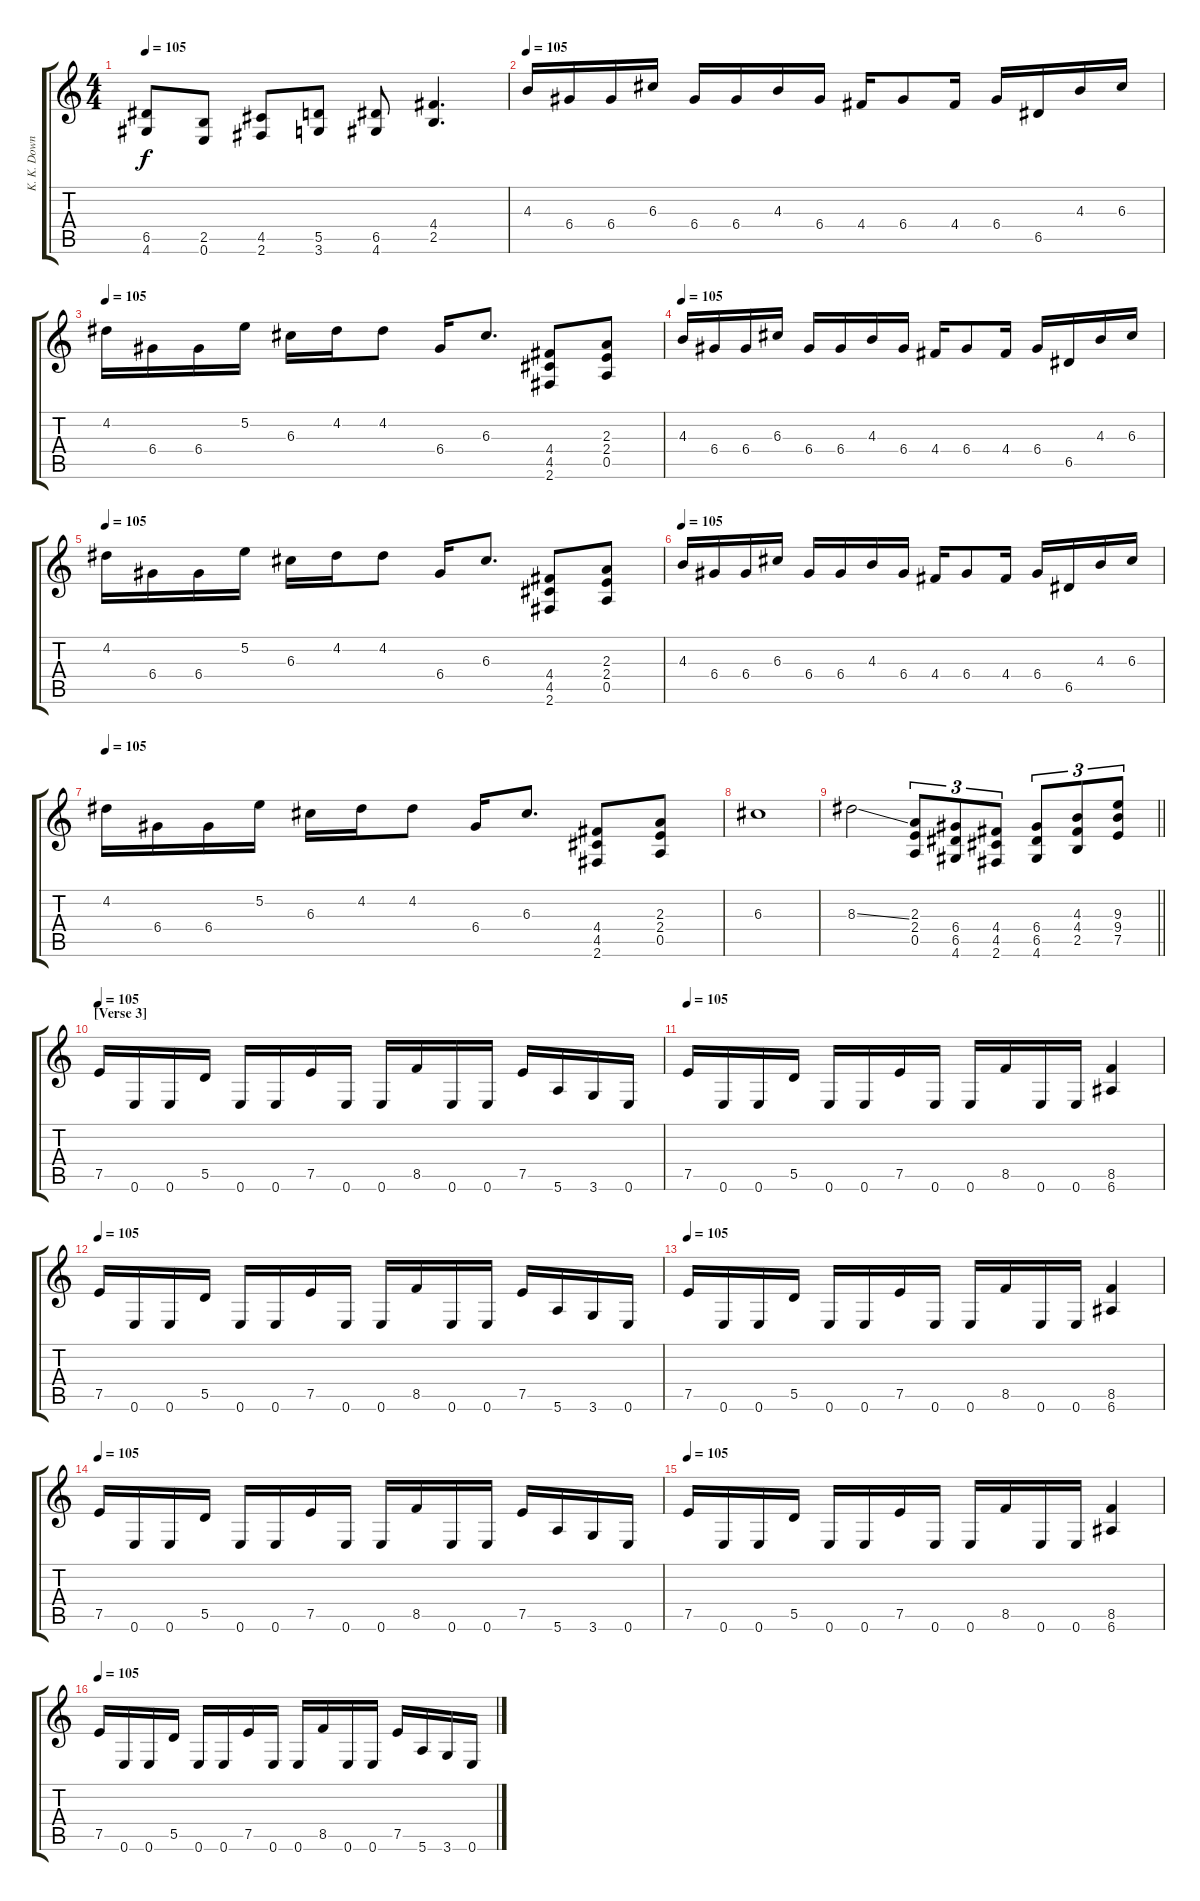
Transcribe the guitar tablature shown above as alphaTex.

\track ("K. K. Downing" "K. K. Down") {instrument distortionguitar}
\staff {score tabs}
\tuning (E4 B3 G3 D3 A2 E2) {hide}
\ts (4 4)
\tempo 105
\clef g2
\ks c
(6.5 4.6).8{dy f} (2.5 0.6).8 (4.5 2.6).8 (5.5 3.6).8 (6.5 4.6).8 (4.4 2.5).4{d} |
\tempo 105
4.3.16 6.4.16 6.4.16 6.3.16 6.4.16 6.4.16 4.3.16 6.4.16 4.4.16 6.4.8 4.4.16 6.4.16 6.5.16 4.3.16 6.3.16 |
\tempo 105
4.2.16 6.4.16 6.4.16 5.2.16 6.3.16 4.2.16 4.2.8 6.4.16 6.3.8{d} (4.4 4.5 2.6).8 (2.3 2.4 0.5).8 |
\tempo 105
4.3.16 6.4.16 6.4.16 6.3.16 6.4.16 6.4.16 4.3.16 6.4.16 4.4.16 6.4.8 4.4.16 6.4.16 6.5.16 4.3.16 6.3.16 |
\tempo 105
4.2.16 6.4.16 6.4.16 5.2.16 6.3.16 4.2.16 4.2.8 6.4.16 6.3.8{d} (4.4 4.5 2.6).8 (2.3 2.4 0.5).8 |
\tempo 105
4.3.16 6.4.16 6.4.16 6.3.16 6.4.16 6.4.16 4.3.16 6.4.16 4.4.16 6.4.8 4.4.16 6.4.16 6.5.16 4.3.16 6.3.16 |
\tempo 105
4.2.16 6.4.16 6.4.16 5.2.16 6.3.16 4.2.16 4.2.8 6.4.16 6.3.8{d} (4.4 4.5 2.6).8 (2.3 2.4 0.5).8 |
6.3.1 |
\barLineRight lightlight
8.3{ss}.2 (2.3 2.4 0.5).8{tu (3 2)} (6.4 6.5 4.6).8{tu (3 2)} (4.4 4.5 2.6).8{tu (3 2)} (6.4 6.5 4.6).8{tu (3 2)} (4.3 4.4 2.5).8{tu (3 2)} (9.3 9.4 7.5).8{tu (3 2)} |
\section ("" "[Verse 3]")
\tempo 105
7.5.16 0.6.16 0.6.16 5.5.16 0.6.16 0.6.16 7.5.16 0.6.16 0.6.16 8.5.16 0.6.16 0.6.16 7.5.16 5.6.16 3.6.16 0.6.16 |
\tempo 105
7.5.16 0.6.16 0.6.16 5.5.16 0.6.16 0.6.16 7.5.16 0.6.16 0.6.16 8.5.16 0.6.16 0.6.16 (8.5 6.6).4 |
\tempo 105
7.5.16 0.6.16 0.6.16 5.5.16 0.6.16 0.6.16 7.5.16 0.6.16 0.6.16 8.5.16 0.6.16 0.6.16 7.5.16 5.6.16 3.6.16 0.6.16 |
\tempo 105
7.5.16 0.6.16 0.6.16 5.5.16 0.6.16 0.6.16 7.5.16 0.6.16 0.6.16 8.5.16 0.6.16 0.6.16 (8.5 6.6).4 |
\tempo 105
7.5.16 0.6.16 0.6.16 5.5.16 0.6.16 0.6.16 7.5.16 0.6.16 0.6.16 8.5.16 0.6.16 0.6.16 7.5.16 5.6.16 3.6.16 0.6.16 |
\tempo 105
7.5.16 0.6.16 0.6.16 5.5.16 0.6.16 0.6.16 7.5.16 0.6.16 0.6.16 8.5.16 0.6.16 0.6.16 (8.5 6.6).4 |
\tempo 105
7.5.16 0.6.16 0.6.16 5.5.16 0.6.16 0.6.16 7.5.16 0.6.16 0.6.16 8.5.16 0.6.16 0.6.16 7.5.16 5.6.16 3.6.16 0.6.16
